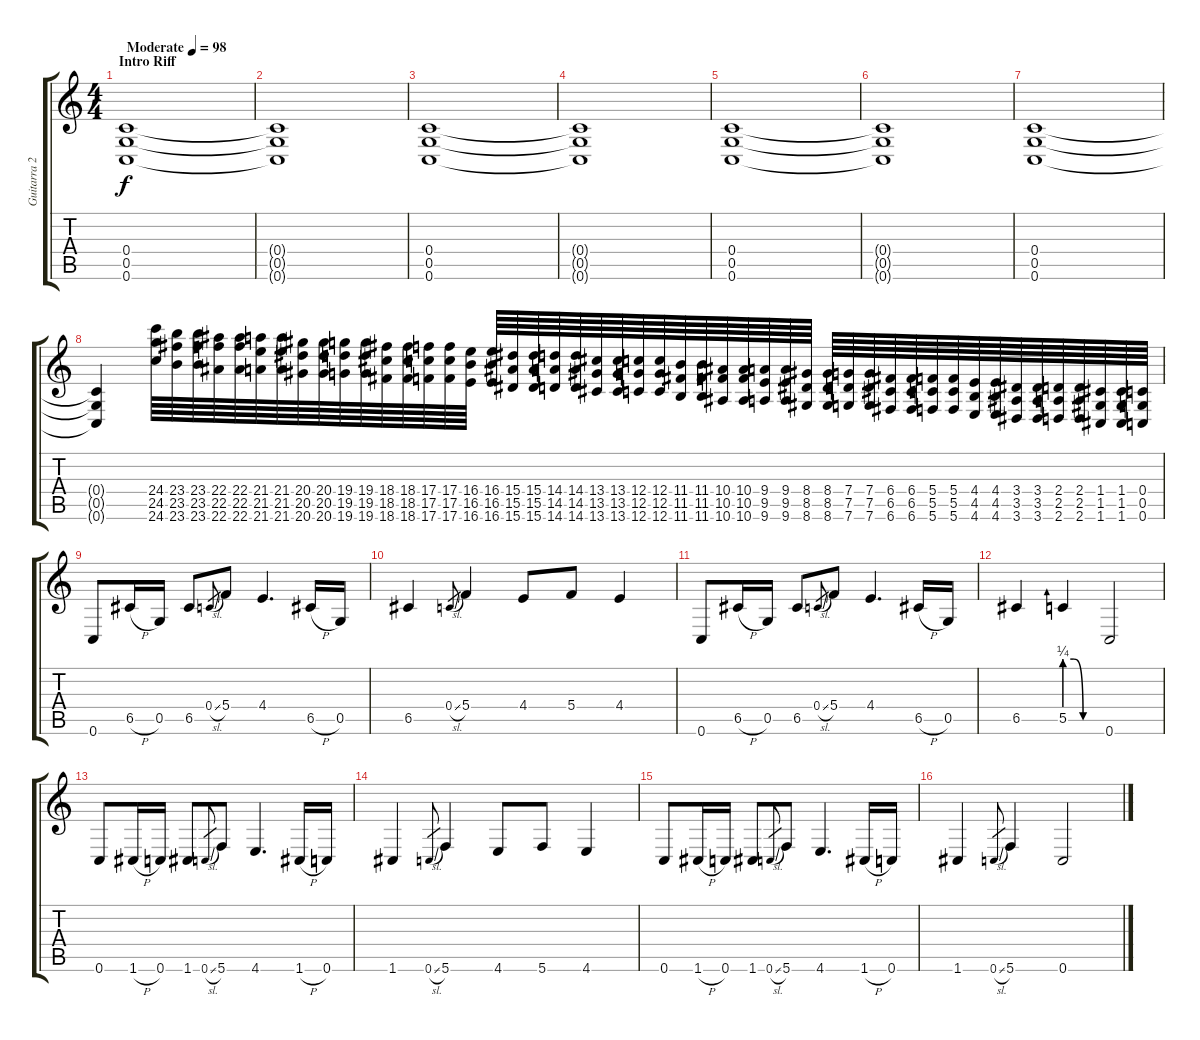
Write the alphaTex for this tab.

\track ("Guitarra 2" "Guitarra 2") {instrument distortionguitar}
\staff {score tabs}
\tuning (D4 A3 F3 C3 G2 C2) {hide}
\ts (4 4)
\section ("" "Intro Riff")
\tempo (98 "Moderate")
\clef g2
\ks c
(0.4 0.5 0.6).1{dy f instrument distortionguitar} |
(0.4{t} 0.5{t} 0.6{t}).1 |
(0.4 0.5 0.6).1 |
(0.4{t} 0.5{t} 0.6{t}).1 |
(0.4 0.5 0.6).1 |
(0.4{t} 0.5{t} 0.6{t}).1 |
(0.4 0.5 0.6).1 |
(0.4{t} 0.5{t} 0.6{t}).4 (24.4 24.5 24.6).64 (23.4 23.5 23.6).64 (23.4 23.5 23.6).64 (22.4 22.5 22.6).64 (22.4 22.5 22.6).64 (21.4 21.5 21.6).64 (21.4 21.5 21.6).64 (20.4 20.5 20.6).64 (20.4 20.5 20.6).64 (19.4 19.5 19.6).64 (19.4 19.5 19.6).64 (18.4 18.5 18.6).64 (18.4 18.5 18.6).64 (17.4 17.5 17.6).64 (17.4 17.5 17.6).64 (16.4 16.5 16.6).64 (16.4 16.5 16.6).64 (15.4 15.5 15.6).64 (15.4 15.5 15.6).64 (14.4 14.5 14.6).64 (14.4 14.5 14.6).64 (13.4 13.5 13.6).64 (13.4 13.5 13.6).64 (12.4 12.5 12.6).64 (12.4 12.5 12.6).64 (11.4 11.5 11.6).64 (11.4 11.5 11.6).64 (10.4 10.5 10.6).64 (10.4 10.5 10.6).64 (9.4 9.5 9.6).64 (9.4 9.5 9.6).64 (8.4 8.5 8.6).64 (8.4 8.5 8.6).64 (7.4 7.5 7.6).64 (7.4 7.5 7.6).64 (6.4 6.5 6.6).64 (6.4 6.5 6.6).64 (5.4 5.5 5.6).64 (5.4 5.5 5.6).64 (4.4 4.5 4.6).64 (4.4 4.5 4.6).64 (3.4 3.5 3.6).64 (3.4 3.5 3.6).64 (2.4 2.5 2.6).64 (2.4 2.5 2.6).64 (1.4 1.5 1.6).64 (1.4 1.5 1.6).64 (0.4 0.5 0.6).64 |
0.6.8 6.5{h}.16 0.5.16 6.5.8 0.4{sl}.8{gr} 5.4.8 4.4.4{d} 6.5{h}.16 0.5.16 |
6.5.4 0.4{sl}.8{gr} 5.4.4 4.4.8 5.4.8 4.4.4 |
0.6.8 6.5{h}.16 0.5.16 6.5.8 0.4{sl}.8{gr} 5.4.8 4.4.4{d} 6.5{h}.16 0.5.16 |
6.5.4 5.5{be (custom 0 1 15 1 30 0 60 0)}.4 0.6.2 |
0.6.8 1.6{h}.16 0.6.16 1.6.8 0.6{sl}.8{gr} 5.6.8 4.6.4{d} 1.6{h}.16 0.6.16 |
1.6.4 0.6{sl}.8{gr} 5.6.4 4.6.8 5.6.8 4.6.4 |
0.6.8 1.6{h}.16 0.6.16 1.6.8 0.6{sl}.8{gr} 5.6.8 4.6.4{d} 1.6{h}.16 0.6.16 |
1.6.4 0.6{sl}.8{gr} 5.6.4 0.6.2
